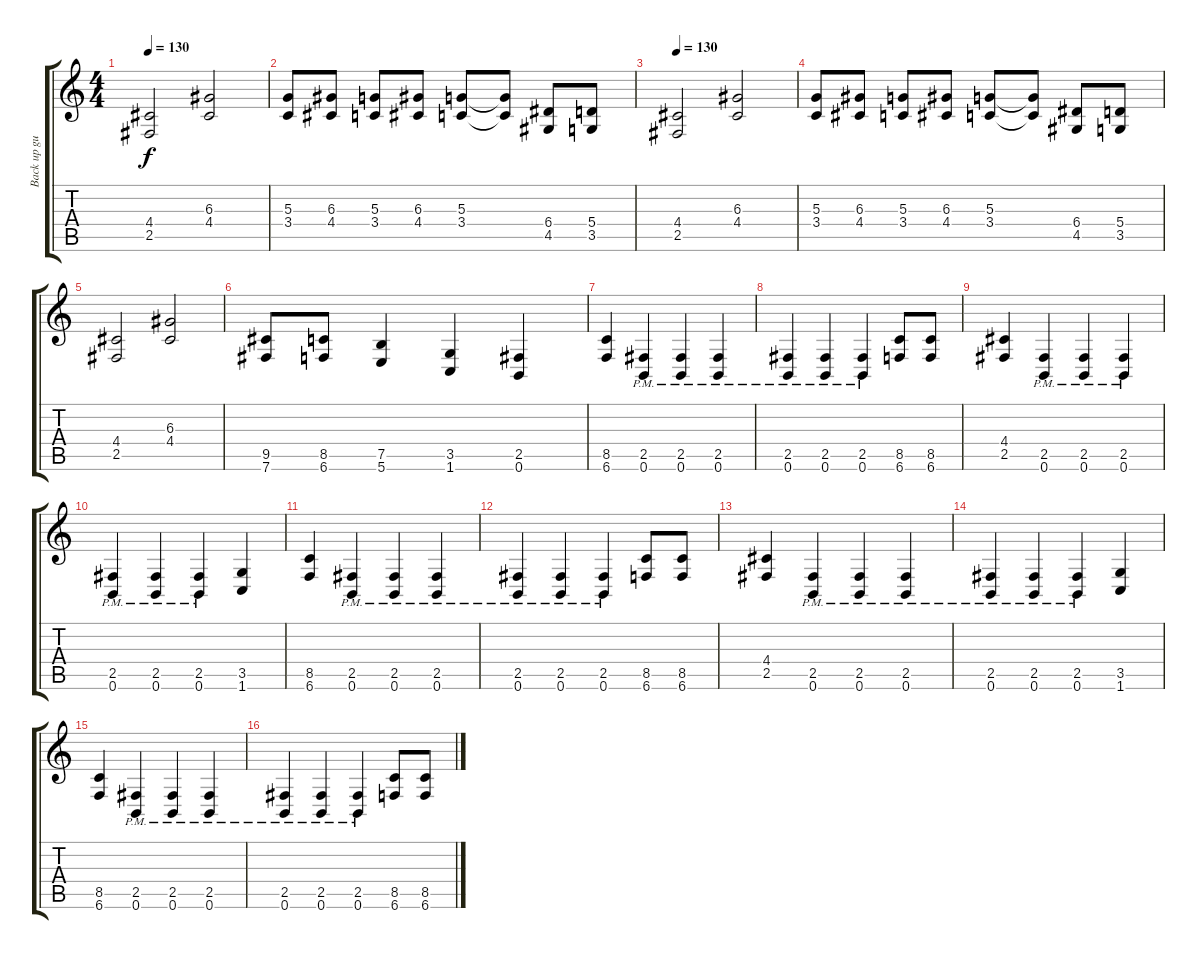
\track ("Back up guits {L}" "Back up gu") {instrument overdrivenguitar}
\staff {score tabs}
\tuning (B3 Gb3 D3 A2 E2 B1) {hide}
\ts (4 4)
\tempo 130
\clef g2
\ks c
(4.4 2.5).2{dy f} (6.3 4.4).2 |
(5.3 3.4).8 (6.3 4.4).8 (5.3 3.4).8 (6.3 4.4).8 (5.3 3.4).8 (5.3{t} 3.4{t}).8 (6.4 4.5).8 (5.4 3.5).8 |
\tempo 130
(4.4 2.5).2 (6.3 4.4).2 |
(5.3 3.4).8 (6.3 4.4).8 (5.3 3.4).8 (6.3 4.4).8 (5.3 3.4).8 (5.3{t} 3.4{t}).8 (6.4 4.5).8 (5.4 3.5).8 |
(4.4 2.5).2 (6.3 4.4).2 |
(9.5 7.6).8 (8.5 6.6).8 (7.5 5.6).4 (3.5 1.6).4 (2.5 0.6).4 |
(8.5 6.6).4 (2.5{pm} 0.6{pm}).4 (2.5{pm} 0.6{pm}).4 (2.5{pm} 0.6{pm}).4 |
(2.5{pm} 0.6{pm}).4 (2.5{pm} 0.6{pm}).4 (2.5{pm} 0.6{pm}).4 (8.5 6.6).8 (8.5 6.6).8 |
(4.4 2.5).4 (2.5{pm} 0.6{pm}).4 (2.5{pm} 0.6{pm}).4 (2.5{pm} 0.6{pm}).4 |
(2.5{pm} 0.6{pm}).4 (2.5{pm} 0.6{pm}).4 (2.5{pm} 0.6{pm}).4 (3.5 1.6).4 |
(8.5 6.6).4 (2.5{pm} 0.6{pm}).4 (2.5{pm} 0.6{pm}).4 (2.5{pm} 0.6{pm}).4 |
(2.5{pm} 0.6{pm}).4 (2.5{pm} 0.6{pm}).4 (2.5{pm} 0.6{pm}).4 (8.5 6.6).8 (8.5 6.6).8 |
(4.4 2.5).4 (2.5{pm} 0.6{pm}).4 (2.5{pm} 0.6{pm}).4 (2.5{pm} 0.6{pm}).4 |
(2.5{pm} 0.6{pm}).4 (2.5{pm} 0.6{pm}).4 (2.5{pm} 0.6{pm}).4 (3.5 1.6).4 |
(8.5 6.6).4 (2.5{pm} 0.6{pm}).4 (2.5{pm} 0.6{pm}).4 (2.5{pm} 0.6{pm}).4 |
(2.5{pm} 0.6{pm}).4 (2.5{pm} 0.6{pm}).4 (2.5{pm} 0.6{pm}).4 (8.5 6.6).8 (8.5 6.6).8
